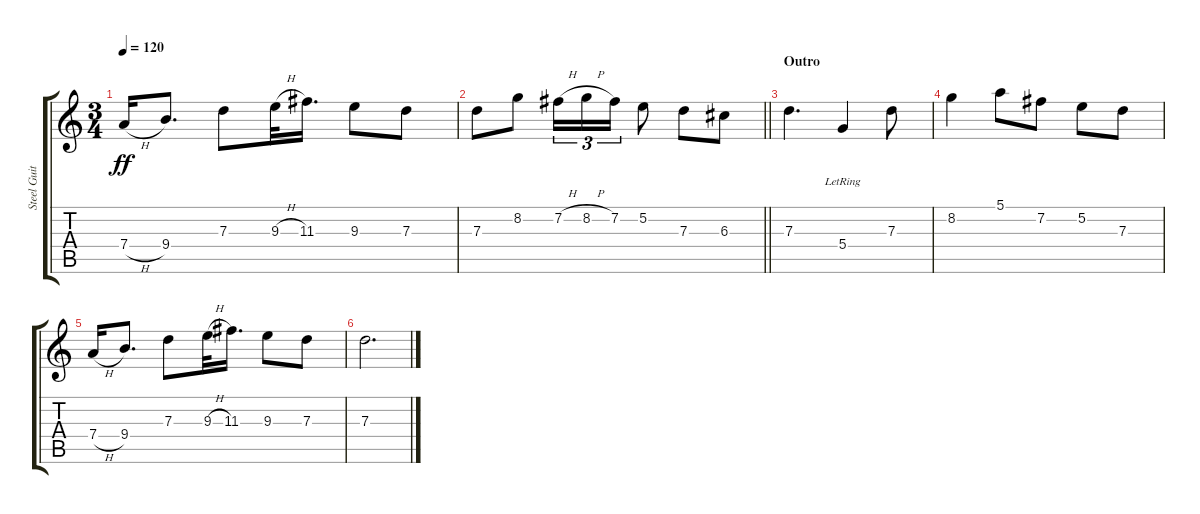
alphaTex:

\track ("Steel Guitar" "Steel Guit") {instrument acousticguitarsteel}
\staff {score tabs}
\tuning (E4 B3 G3 D3 A2 E2) {hide}
\ts (3 4)
\tempo 120
\clef g2
\ks c
7.4{h}.16{dy ff} 9.4.8{d} 7.3.8 9.3{h}.32 11.3.16{d} 9.3.8 7.3.8 |
\barLineRight lightlight
7.3.8 8.2.8 7.2{h}.16{tu (3 2)} 8.2{h}.16{tu (3 2)} 7.2.16{tu (3 2)} 5.2.8 7.3.8 6.3.8 |
\section ("" "Outro")
7.3.4{d} 5.4{lr}.4 7.3.8 |
8.2.4 5.1.8 7.2.8 5.2.8 7.3.8 |
7.4{h}.16 9.4.8{d} 7.3.8 9.3{h}.32 11.3.16{d} 9.3.8 7.3.8 |
7.3.2{d}
